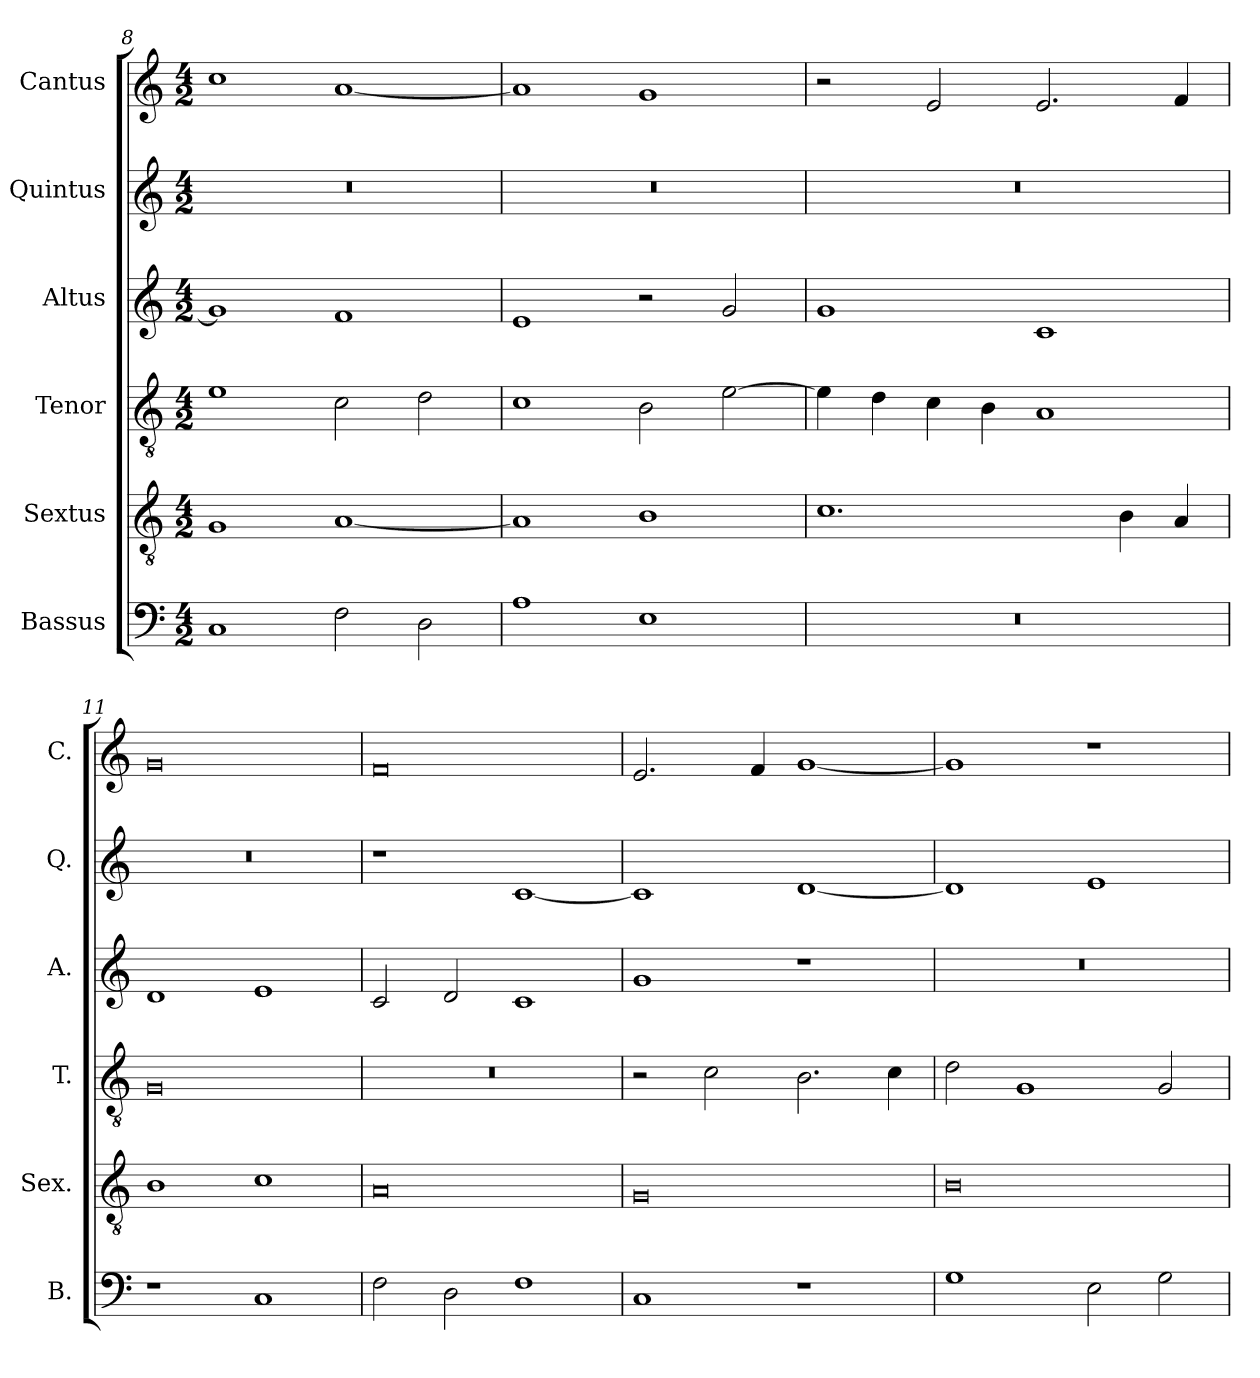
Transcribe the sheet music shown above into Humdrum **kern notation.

**kern	**kern	**kern	**kern	**kern	**kern
*part6	*part5	*part4	*part3	*part2	*part1
*staff6	*staff5	*staff4	*staff3	*staff2	*staff1
*I"Bassus	*I"Sextus	*I"Tenor	*I"Altus	*I"Quintus	*I"Cantus
*I'B.	*I'Sex.	*I'T.	*I'A.	*I'Q.	*I'C.
*clefF4	*clefGv2	*clefGv2	*clefG2	*clefG2	*clefG2
*k[]	*k[]	*k[]	*k[]	*k[]	*k[]
*M4/2	*M4/2	*M4/2	*M4/2	*M4/2	*M4/2
=8	=8	=8	=8	=8	=8
1C	1G	1e	1g]	0r	1cc
2F\	[1A	2c\	1f	.	[1a
2D\	.	2d\	.	.	.
=9	=9	=9	=9	=9	=9
1A	1A]	1c	1e	0r	1a]
1E	1B	2B\	2r	.	1g
.	.	[2e\	2g/	.	.
=10	=10	=10	=10	=10	=10
0r	1.c	4e\]	1g	0r	2r
.	.	4d\	.	.	.
.	.	4c\	.	.	2e/
.	.	4B\	.	.	.
.	.	1A	1c	.	2.e/
.	4B\	.	.	.	.
.	4A/	.	.	.	4f/
=11	=11	=11	=11	=11	=11
1r	1B	0G	1d	0r	0g
1C	1c	.	1e	.	.
!!LO:LB:g=z
=12	=12	=12	=12	=12	=12
2F\	0A	0r	2c/	1r	0f
2D\	.	.	2d/	.	.
1F	.	.	1c	[1c	.
=13	=13	=13	=13	=13	=13
1C	0G	2r	1g	1c]	2.e/
.	.	2c\	.	.	.
.	.	.	.	.	4f/
1r	.	2.B\	1r	[1d	[1g
.	.	4c\	.	.	.
=14	=14	=14	=14	=14	=14
1G	0B	2d\	0r	1d]	1g]
.	.	1G	.	.	.
2E\	.	.	.	1e	1r
2G\	.	2G/	.	.	.
=	=	=	=	=	=
*-	*-	*-	*-	*-	*-
